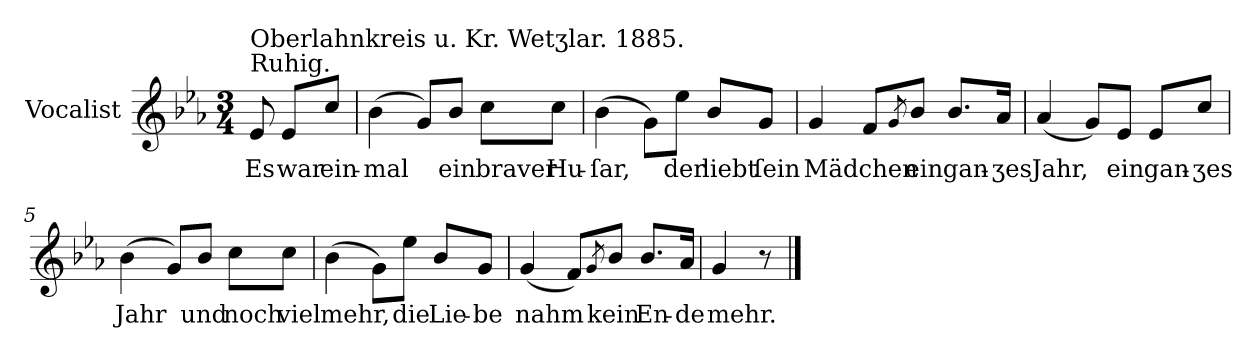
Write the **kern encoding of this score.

**kern	**text
*part1	*part1
*staff1	*staff1
*I"Vocalist	*
*k[b-e-a-]	*
*E-:	*
*M3/4	*
=	=
!LO:TX:a:t=Ruhig.	!
!LO:TX:a:t=Oberlahnkreis u. Kr. Wetʒlar. 1885.	!
8e-	Es
8e-L	war
8ccJ	ein-
=1	=1
(4b-	-mal
8gL)	.
8b-J	ein
8ccL	braver
8ccJ	Hu-
=2	=2
(4b-	-ſar,
8gL)	.
8ee-J	der
8b-L	liebt
8gJ	ſein
=3	=3
4g	Mädchen
8fL	.
8qg	.
8b-/J	ein
8.b-/L	gan-
16a-Jk	-ʒes
=4	=4
(4a-	Jahr,
8gL)	.
8e-J	ein
8e-L	gan-
8ccJ	-ʒes
=5	=5
(4b-	Jahr
8gL)	.
8b-J	und
8ccL	noch
8ccJ	viel
=6	=6
(4b-	mehr,
8gL)	.
8ee-J	die
8b-L	Lie-
8gJ	-be
=7	=7
(4g	nahm
8fL)	.
8qg	.
8b-/J	kein
8.b-/L	En-
16a-Jk	-de
=8	=8
4g	mehr.
8r	.
==	==
*-	*-
